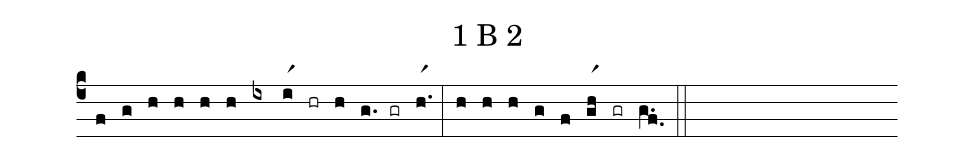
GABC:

name: 1 B 2;
%%
(c4) (f)(g)(h) (h)(h)(h) (ix)(ir1)(hr)(h)(g.)(gr)(h.r1) (:) (h)(h)(h) (g)(f) (ghr1) (gr) (g.f.) (::)
